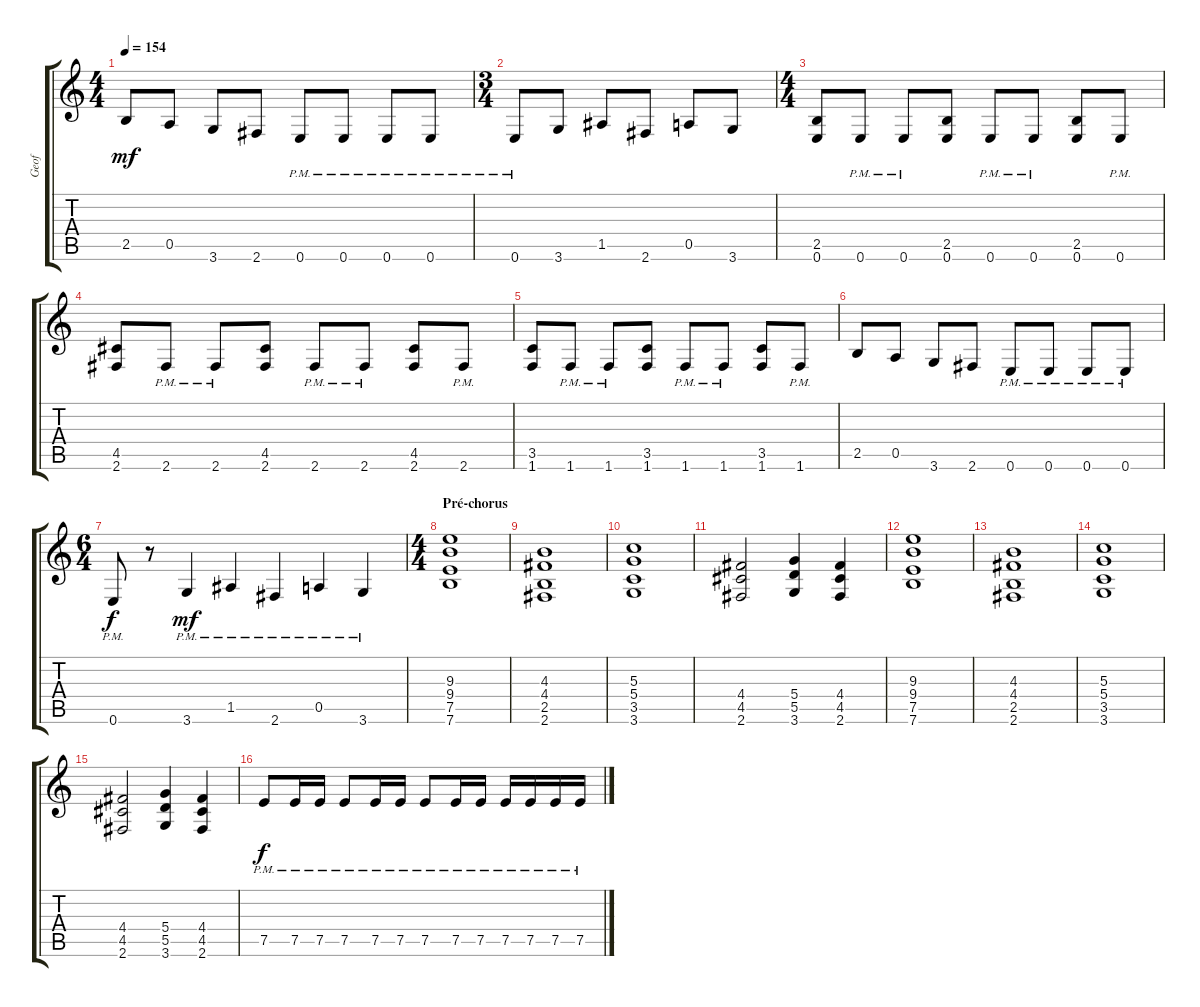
\track ("Geof" "Geof") {instrument distortionguitar}
\staff {score tabs}
\tuning (E4 B3 G3 D3 A2 E2) {hide}
\ts (4 4)
\tempo 154
\clef g2
\ks c
2.5.8{dy mf} 0.5.8 3.6.8 2.6.8 0.6{pm}.8 0.6{pm}.8 0.6{pm}.8 0.6{pm}.8 |
\ts (3 4)
0.6{pm}.8 3.6.8 1.5.8 2.6.8 0.5.8 3.6.8 |
\ts (4 4)
(2.5 0.6).8 0.6{pm}.8 0.6{pm}.8 (2.5 0.6).8 0.6{pm}.8 0.6{pm}.8 (2.5 0.6).8 0.6{pm}.8 |
(4.5 2.6).8 2.6{pm}.8 2.6{pm}.8 (4.5 2.6).8 2.6{pm}.8 2.6{pm}.8 (4.5 2.6).8 2.6{pm}.8 |
(3.5 1.6).8 1.6{pm}.8 1.6{pm}.8 (3.5 1.6).8 1.6{pm}.8 1.6{pm}.8 (3.5 1.6).8 1.6{pm}.8 |
2.5.8 0.5.8 3.6.8 2.6.8 0.6{pm}.8 0.6{pm}.8 0.6{pm}.8 0.6{pm}.8 |
\ts (6 4)
0.6{pm}.8{dy f} r.8 3.6{pm}.4{dy mf} 1.5{pm}.4 2.6{pm}.4 0.5{pm}.4 3.6{pm}.4 |
\ts (4 4)
\section ("" "Pré-chorus")
(9.3 9.4 7.5 7.6).1 |
(4.3 4.4 2.5 2.6).1 |
(5.3 5.4 3.5 3.6).1 |
(4.4 4.5 2.6).2 (5.4 5.5 3.6).4 (4.4 4.5 2.6).4 |
(9.3 9.4 7.5 7.6).1 |
(4.3 4.4 2.5 2.6).1 |
(5.3 5.4 3.5 3.6).1 |
(4.4 4.5 2.6).2 (5.4 5.5 3.6).4 (4.4 4.5 2.6).4 |
7.5{pm}.8{dy f} 7.5{pm}.16 7.5{pm}.16 7.5{pm}.8 7.5{pm}.16 7.5{pm}.16 7.5{pm}.8 7.5{pm}.16 7.5{pm}.16 7.5{pm}.16 7.5{pm}.16 7.5{pm}.16 7.5{pm}.16
